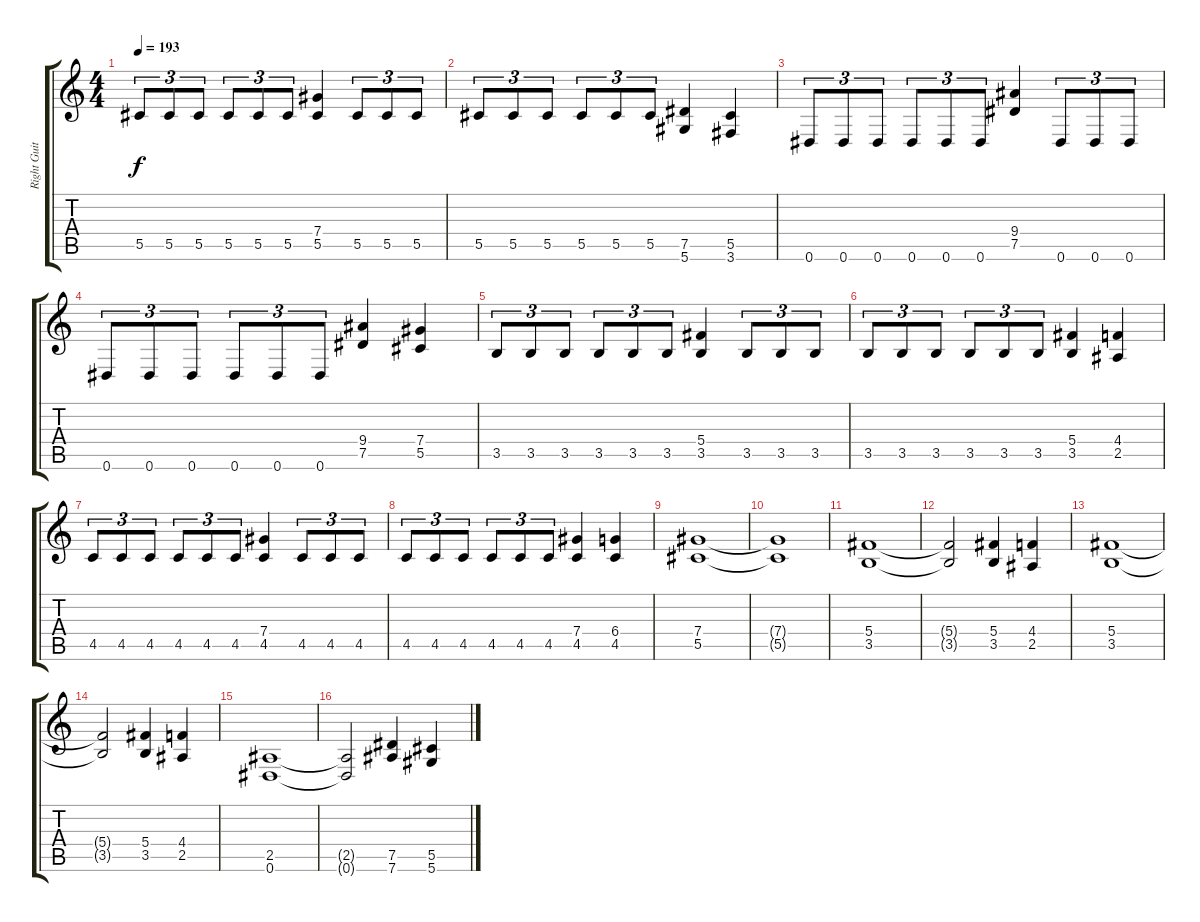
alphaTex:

\track ("Right Guitar" "Right Guit") {instrument distortionguitar}
\staff {score tabs}
\tuning (Eb4 Bb3 Gb3 Db3 Ab2 Eb2) {hide}
\ts (4 4)
\tempo 193
\clef g2
\ks c
5.5.8{tu (3 2) dy f} 5.5.8{tu (3 2)} 5.5.8{tu (3 2)} 5.5.8{tu (3 2)} 5.5.8{tu (3 2)} 5.5.8{tu (3 2)} (7.4 5.5).4 5.5.8{tu (3 2)} 5.5.8{tu (3 2)} 5.5.8{tu (3 2)} |
5.5.8{tu (3 2)} 5.5.8{tu (3 2)} 5.5.8{tu (3 2)} 5.5.8{tu (3 2)} 5.5.8{tu (3 2)} 5.5.8{tu (3 2)} (7.5 5.6).4 (5.5 3.6).4 |
0.6.8{tu (3 2)} 0.6.8{tu (3 2)} 0.6.8{tu (3 2)} 0.6.8{tu (3 2)} 0.6.8{tu (3 2)} 0.6.8{tu (3 2)} (9.4 7.5).4 0.6.8{tu (3 2)} 0.6.8{tu (3 2)} 0.6.8{tu (3 2)} |
0.6.8{tu (3 2)} 0.6.8{tu (3 2)} 0.6.8{tu (3 2)} 0.6.8{tu (3 2)} 0.6.8{tu (3 2)} 0.6.8{tu (3 2)} (9.4 7.5).4 (7.4 5.5).4 |
3.5.8{tu (3 2)} 3.5.8{tu (3 2)} 3.5.8{tu (3 2)} 3.5.8{tu (3 2)} 3.5.8{tu (3 2)} 3.5.8{tu (3 2)} (5.4 3.5).4 3.5.8{tu (3 2)} 3.5.8{tu (3 2)} 3.5.8{tu (3 2)} |
3.5.8{tu (3 2)} 3.5.8{tu (3 2)} 3.5.8{tu (3 2)} 3.5.8{tu (3 2)} 3.5.8{tu (3 2)} 3.5.8{tu (3 2)} (5.4 3.5).4 (4.4 2.5).4 |
4.5.8{tu (3 2)} 4.5.8{tu (3 2)} 4.5.8{tu (3 2)} 4.5.8{tu (3 2)} 4.5.8{tu (3 2)} 4.5.8{tu (3 2)} (7.4 4.5).4 4.5.8{tu (3 2)} 4.5.8{tu (3 2)} 4.5.8{tu (3 2)} |
4.5.8{tu (3 2)} 4.5.8{tu (3 2)} 4.5.8{tu (3 2)} 4.5.8{tu (3 2)} 4.5.8{tu (3 2)} 4.5.8{tu (3 2)} (7.4 4.5).4 (6.4 4.5).4 |
(7.4 5.5).1 |
(7.4{t} 5.5{t}).1 |
(5.4 3.5).1 |
(5.4{t} 3.5{t}).2 (5.4 3.5).4 (4.4 2.5).4 |
(5.4 3.5).1 |
(5.4{t} 3.5{t}).2 (5.4 3.5).4 (4.4 2.5).4 |
(2.5 0.6).1 |
(2.5{t} 0.6{t}).2 (7.5 7.6).4 (5.5 5.6).4
